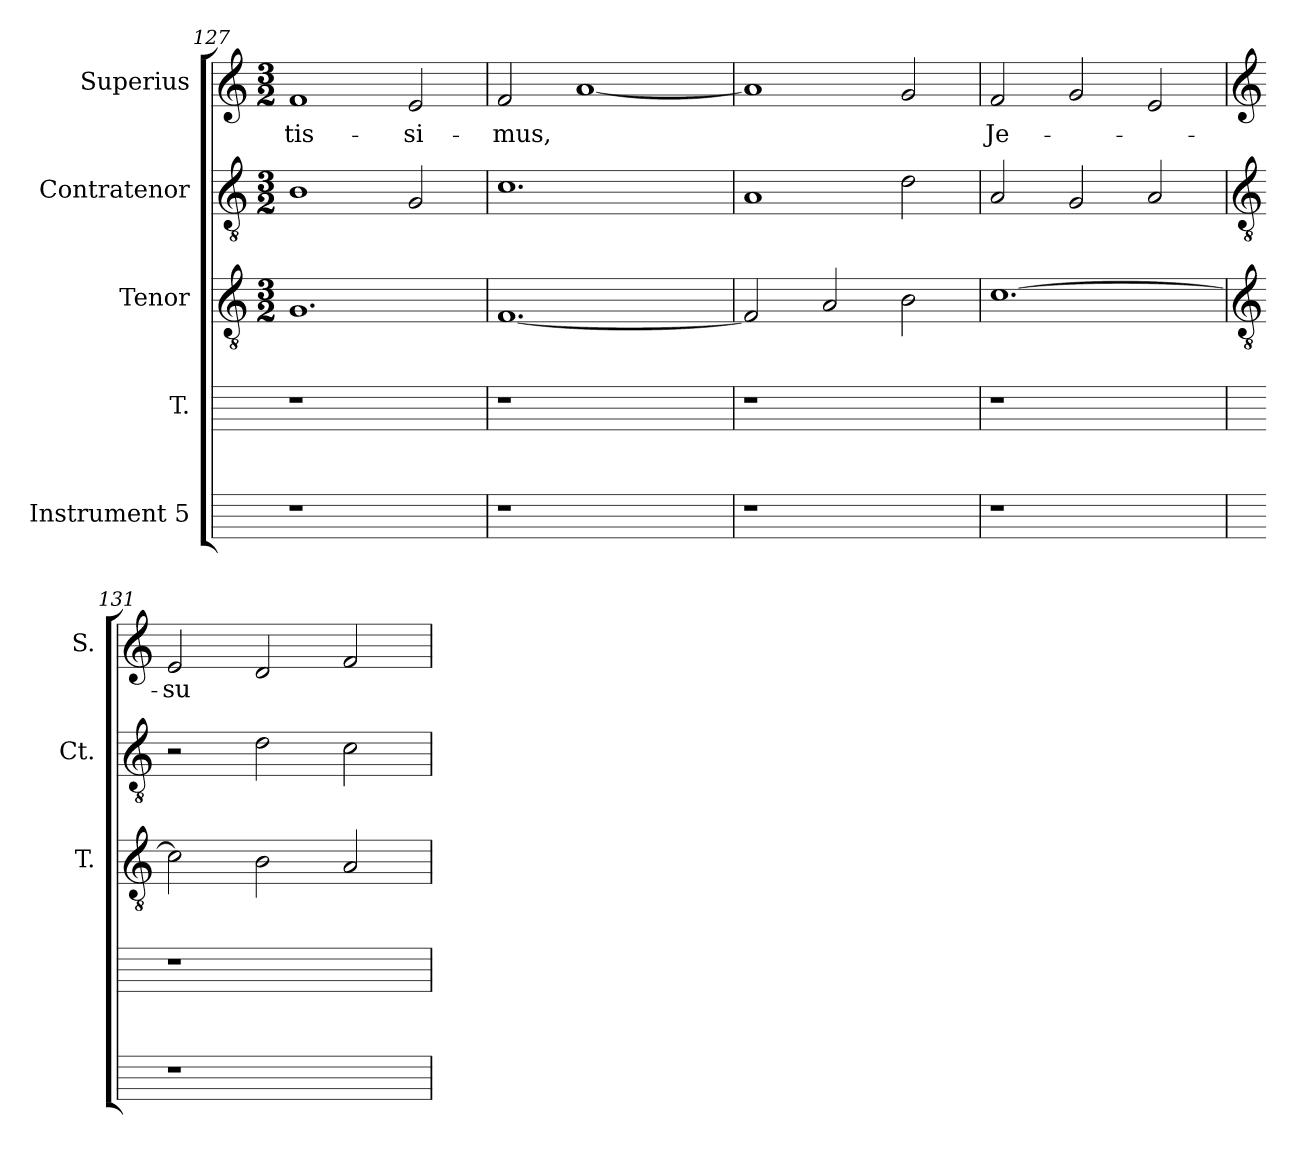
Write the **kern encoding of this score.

**kern	**kern	**kern	**kern	**kern	**text
*part5	*part4	*part3	*part2	*part1	*part1
*staff5	*staff4	*staff3	*staff2	*staff1	*staff1
*I"Instrument 5	*I"T.	*I"Tenor	*I"Contratenor	*I"Superius	*
*	*	*I'T.	*I'Ct.	*I'S.	*
*	*	*clefGv2	*clefGv2	*clefG2	*
*	*	*M3/2	*M3/2	*M3/2	*
=127	=127	=127	=127	=127	=127
!	!	!	!	!	!LO:LY:b:cj
1r	1r	1.G	1B	1f	-tis-
!	!	!	!	!	!LO:LY:b:cj
2ryy	2ryy	.	2G/	2e/	-si-
=128	=128	=128	=128	=128	=128
!	!	!	!	!	!LO:LY:b
1r	1r	[<1.F	1.c	2f/	-mus,
.	.	.	.	[<1a	.
2ryy	2ryy	.	.	.	.
=129	=129	=129	=129	=129	=129
1r	1r	2F/]	1A	1a]	.
.	.	2A/	.	.	.
2ryy	2ryy	2B\	2d\	2g/	.
=130	=130	=130	=130	=130	=130
!	!	!	!	!	!LO:LY:b:cj
1r	1r	[<1.c	2A/	2f/	Je-
.	.	.	2G/	2g/	.
2ryy	2ryy	.	2A/	2e/	.
!!LO:PB:g=z
=131	=131	=131	=131	=131	=131
*	*	*clefGv2	*clefGv2	*clefG2	*
!	!	!	!	!	!LO:LY:b:cj
1r	1r	2c\]	2r	2e/	-su
.	.	2B\	2d\	2d/	.
2ryy	2ryy	2A/	2c\	2f/	.
=	=	=	=	=	=
*-	*-	*-	*-	*-	*-
